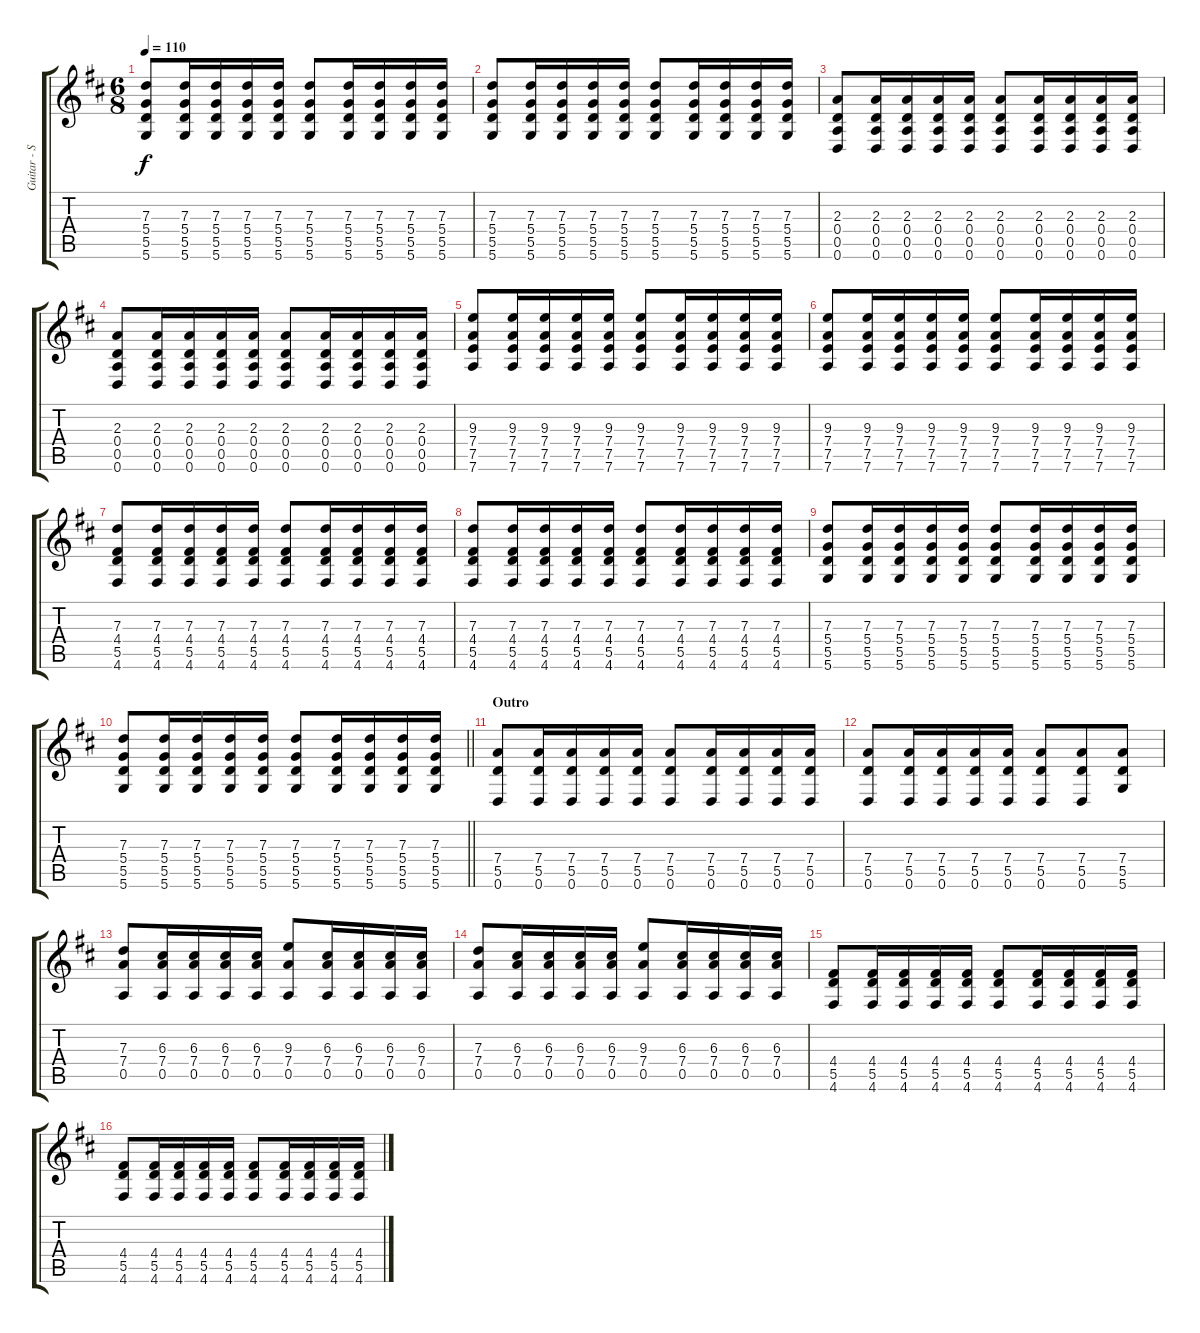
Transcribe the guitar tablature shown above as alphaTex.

\track ("Guitar - Simon Neil" "Guitar - S") {instrument electricguitarclean}
\staff {score tabs}
\tuning (E4 B3 G3 D3 A2 D2) {hide}
\ts (6 8)
\tempo 110
\clef g2
\ks d
(7.3 5.4 5.5 5.6).8{dy f} (7.3 5.4 5.5 5.6).16 (7.3 5.4 5.5 5.6).16 (7.3 5.4 5.5 5.6).16 (7.3 5.4 5.5 5.6).16 (7.3 5.4 5.5 5.6).8 (7.3 5.4 5.5 5.6).16 (7.3 5.4 5.5 5.6).16 (7.3 5.4 5.5 5.6).16 (7.3 5.4 5.5 5.6).16 |
(7.3 5.4 5.5 5.6).8 (7.3 5.4 5.5 5.6).16 (7.3 5.4 5.5 5.6).16 (7.3 5.4 5.5 5.6).16 (7.3 5.4 5.5 5.6).16 (7.3 5.4 5.5 5.6).8 (7.3 5.4 5.5 5.6).16 (7.3 5.4 5.5 5.6).16 (7.3 5.4 5.5 5.6).16 (7.3 5.4 5.5 5.6).16 |
(2.3 0.4 0.5 0.6).8 (2.3 0.4 0.5 0.6).16 (2.3 0.4 0.5 0.6).16 (2.3 0.4 0.5 0.6).16 (2.3 0.4 0.5 0.6).16 (2.3 0.4 0.5 0.6).8 (2.3 0.4 0.5 0.6).16 (2.3 0.4 0.5 0.6).16 (2.3 0.4 0.5 0.6).16 (2.3 0.4 0.5 0.6).16 |
(2.3 0.4 0.5 0.6).8 (2.3 0.4 0.5 0.6).16 (2.3 0.4 0.5 0.6).16 (2.3 0.4 0.5 0.6).16 (2.3 0.4 0.5 0.6).16 (2.3 0.4 0.5 0.6).8 (2.3 0.4 0.5 0.6).16 (2.3 0.4 0.5 0.6).16 (2.3 0.4 0.5 0.6).16 (2.3 0.4 0.5 0.6).16 |
(9.3 7.4 7.5 7.6).8 (9.3 7.4 7.5 7.6).16 (9.3 7.4 7.5 7.6).16 (9.3 7.4 7.5 7.6).16 (9.3 7.4 7.5 7.6).16 (9.3 7.4 7.5 7.6).8 (9.3 7.4 7.5 7.6).16 (9.3 7.4 7.5 7.6).16 (9.3 7.4 7.5 7.6).16 (9.3 7.4 7.5 7.6).16 |
(9.3 7.4 7.5 7.6).8 (9.3 7.4 7.5 7.6).16 (9.3 7.4 7.5 7.6).16 (9.3 7.4 7.5 7.6).16 (9.3 7.4 7.5 7.6).16 (9.3 7.4 7.5 7.6).8 (9.3 7.4 7.5 7.6).16 (9.3 7.4 7.5 7.6).16 (9.3 7.4 7.5 7.6).16 (9.3 7.4 7.5 7.6).16 |
(7.3 4.4 5.5 4.6).8 (7.3 4.4 5.5 4.6).16 (7.3 4.4 5.5 4.6).16 (7.3 4.4 5.5 4.6).16 (7.3 4.4 5.5 4.6).16 (7.3 4.4 5.5 4.6).8 (7.3 4.4 5.5 4.6).16 (7.3 4.4 5.5 4.6).16 (7.3 4.4 5.5 4.6).16 (7.3 4.4 5.5 4.6).16 |
(7.3 4.4 5.5 4.6).8 (7.3 4.4 5.5 4.6).16 (7.3 4.4 5.5 4.6).16 (7.3 4.4 5.5 4.6).16 (7.3 4.4 5.5 4.6).16 (7.3 4.4 5.5 4.6).8 (7.3 4.4 5.5 4.6).16 (7.3 4.4 5.5 4.6).16 (7.3 4.4 5.5 4.6).16 (7.3 4.4 5.5 4.6).16 |
(7.3 5.4 5.5 5.6).8 (7.3 5.4 5.5 5.6).16 (7.3 5.4 5.5 5.6).16 (7.3 5.4 5.5 5.6).16 (7.3 5.4 5.5 5.6).16 (7.3 5.4 5.5 5.6).8 (7.3 5.4 5.5 5.6).16 (7.3 5.4 5.5 5.6).16 (7.3 5.4 5.5 5.6).16 (7.3 5.4 5.5 5.6).16 |
\barLineRight lightlight
(7.3 5.4 5.5 5.6).8 (7.3 5.4 5.5 5.6).16 (7.3 5.4 5.5 5.6).16 (7.3 5.4 5.5 5.6).16 (7.3 5.4 5.5 5.6).16 (7.3 5.4 5.5 5.6).8 (7.3 5.4 5.5 5.6).16 (7.3 5.4 5.5 5.6).16 (7.3 5.4 5.5 5.6).16 (7.3 5.4 5.5 5.6).16 |
\section ("" "Outro")
(7.4 5.5 0.6).8{volume 10 instrument electricguitarclean} (7.4 5.5 0.6).16 (7.4 5.5 0.6).16 (7.4 5.5 0.6).16 (7.4 5.5 0.6).16 (7.4 5.5 0.6).8 (7.4 5.5 0.6).16 (7.4 5.5 0.6).16 (7.4 5.5 0.6).16 (7.4 5.5 0.6).16 |
(7.4 5.5 0.6).8 (7.4 5.5 0.6).16 (7.4 5.5 0.6).16 (7.4 5.5 0.6).16 (7.4 5.5 0.6).16 (7.4 5.5 0.6).8 (7.4 5.5 0.6).8 (7.4 5.5 5.6).8 |
(7.3 7.4 0.5).8 (6.3 7.4 0.5).16 (6.3 7.4 0.5).16 (6.3 7.4 0.5).16 (6.3 7.4 0.5).16 (9.3 7.4 0.5).8 (6.3 7.4 0.5).16 (6.3 7.4 0.5).16 (6.3 7.4 0.5).16 (6.3 7.4 0.5).16 |
(7.3 7.4 0.5).8 (6.3 7.4 0.5).16 (6.3 7.4 0.5).16 (6.3 7.4 0.5).16 (6.3 7.4 0.5).16 (9.3 7.4 0.5).8 (6.3 7.4 0.5).16 (6.3 7.4 0.5).16 (6.3 7.4 0.5).16 (6.3 7.4 0.5).16 |
(4.4 5.5 4.6).8 (4.4 5.5 4.6).16 (4.4 5.5 4.6).16 (4.4 5.5 4.6).16 (4.4 5.5 4.6).16 (4.4 5.5 4.6).8 (4.4 5.5 4.6).16 (4.4 5.5 4.6).16 (4.4 5.5 4.6).16 (4.4 5.5 4.6).16 |
(4.4 5.5 4.6).8 (4.4 5.5 4.6).16 (4.4 5.5 4.6).16 (4.4 5.5 4.6).16 (4.4 5.5 4.6).16 (4.4 5.5 4.6).8 (4.4 5.5 4.6).16 (4.4 5.5 4.6).16 (4.4 5.5 4.6).16 (4.4 5.5 4.6).16
